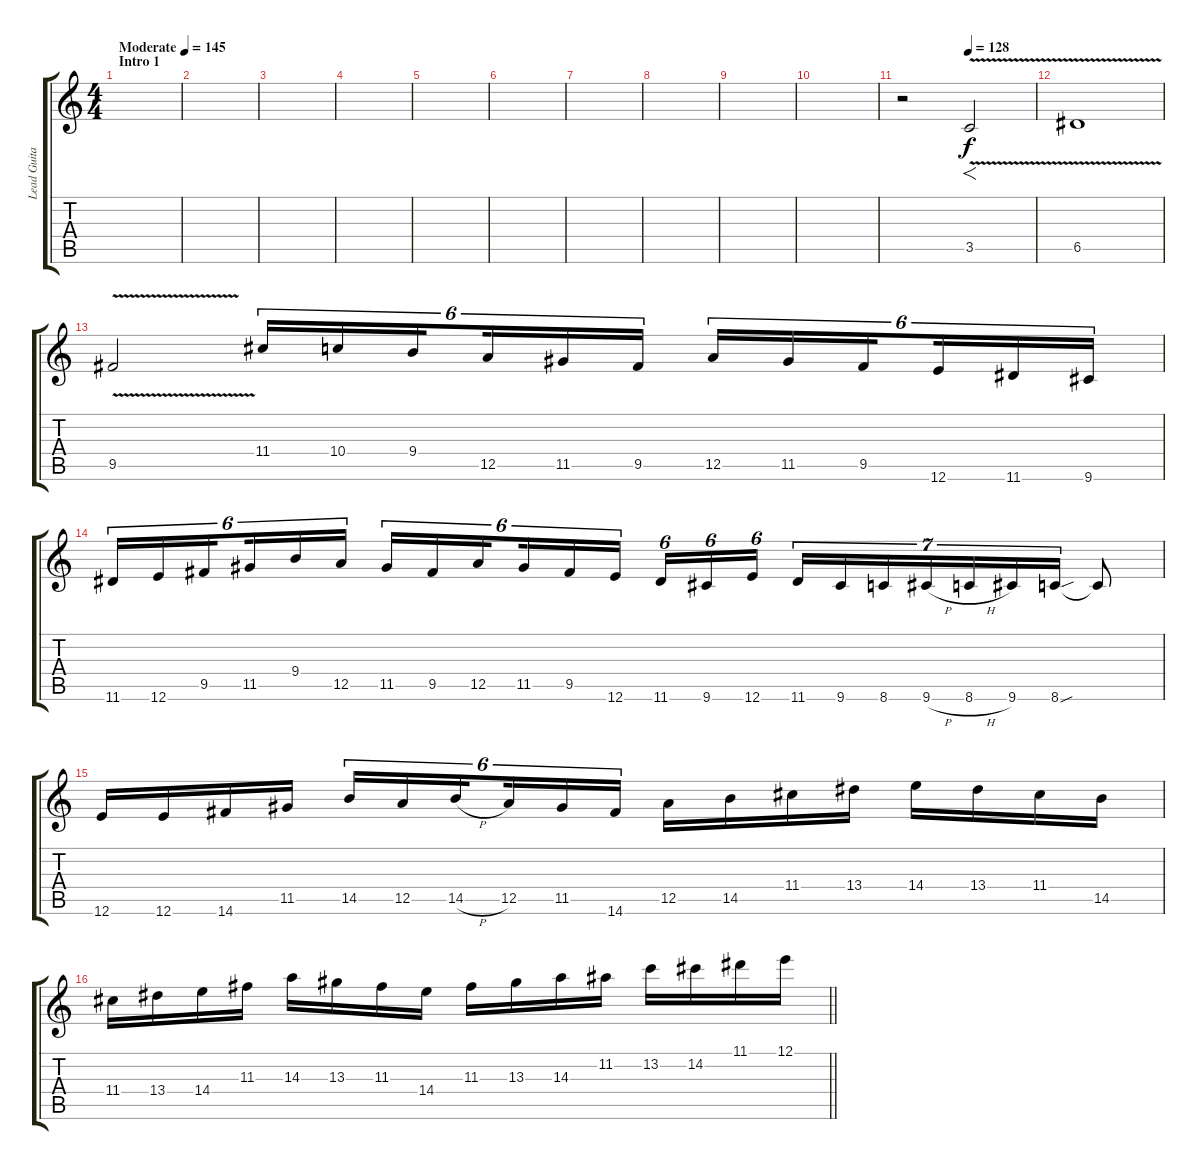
\track ("Lead Guitar1" "Lead Guita") {instrument overdrivenguitar}
\staff {score tabs}
\tuning (E4 B3 G3 D3 A2 E2) {hide}
\ts (4 4)
\section ("" "Intro 1")
\tempo (145 "Moderate")
\tempo 146
\tempo (145 "Moderate")
\clef g2
\ks c
|
|
|
|
|
|
|
|
|
|
\tempo (128 0.5)
r.2 3.5{v}.2{f} |
6.5{v}.1 |
9.5{v}.2 11.4.16{tu (6 4)} 10.4.16{tu (6 4)} 9.4.16{tu (6 4) beam splitsecondary} 12.5.16{tu (6 4)} 11.5.16{tu (6 4)} 9.5.16{tu (6 4)} 12.5.16{tu (6 4)} 11.5.16{tu (6 4)} 9.5.16{tu (6 4) beam splitsecondary} 12.6.16{tu (6 4)} 11.6.16{tu (6 4)} 9.6.16{tu (6 4)} |
11.6.16{tu (6 4)} 12.6.16{tu (6 4)} 9.5.16{tu (6 4) beam splitsecondary} 11.5.16{tu (6 4)} 9.4.16{tu (6 4)} 12.5.16{tu (6 4)} 11.5.16{tu (6 4)} 9.5.16{tu (6 4)} 12.5.16{tu (6 4) beam splitsecondary} 11.5.16{tu (6 4)} 9.5.16{tu (6 4)} 12.6.16{tu (6 4)} 11.6.16{tu (6 4)} 9.6.16{tu (6 4)} 12.6.16{tu (6 4) beam splitsecondary} 11.6.16{tu (7 4)} 9.6.16{tu (7 4)} 8.6.16{tu (7 4)} 9.6{h}.16{tu (7 4)} 8.6{h}.16{tu (7 4)} 9.6.16{tu (7 4)} 8.6{sou}.16{tu (7 4)} 8.6{t}.8 |
12.6.16 12.6.16 14.6.16 11.5.16 14.5.16{tu (6 4)} 12.5.16{tu (6 4)} 14.5{h}.16{tu (6 4) beam splitsecondary} 12.5.16{tu (6 4)} 11.5.16{tu (6 4)} 14.6.16{tu (6 4)} 12.5.16 14.5.16 11.4.16 13.4.16 14.4.16 13.4.16 11.4.16 14.5.16 |
\barLineRight lightlight
11.4.16 13.4.16 14.4.16 11.3.16 14.3.16 13.3.16 11.3.16 14.4.16 11.3.16 13.3.16 14.3.16 11.2.16 13.2.16 14.2.16 11.1.16 12.1.16
